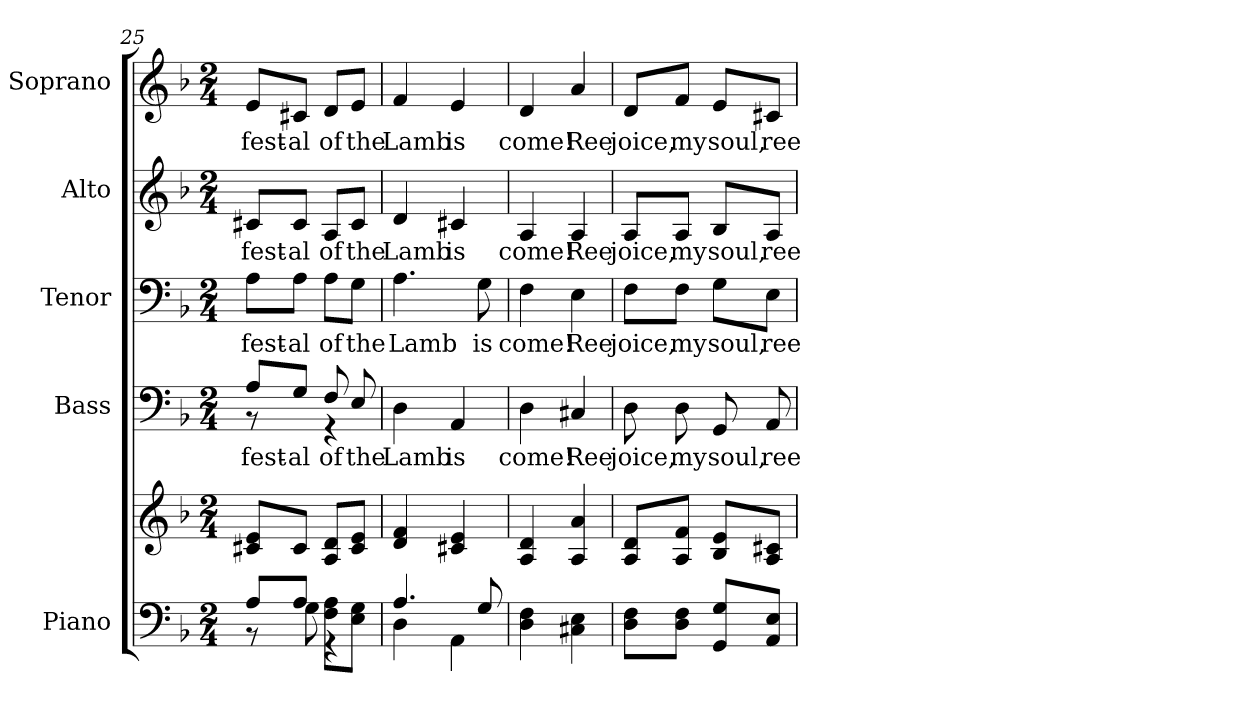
**kern	**kern	**kern	**text	**kern	**text	**kern	**text	**kern	**text
*part5	*part5	*part4	*part4	*part3	*part3	*part2	*part2	*part1	*part1
*staff6	*staff5	*staff4	*staff4	*staff3	*staff3	*staff2	*staff2	*staff1	*staff1
*I"Piano	*	*I"Bass	*	*I"Tenor	*	*I"Alto	*	*I"Soprano	*
*I'Pno.	*	*I'B.	*	*I'T.	*	*I'A.	*	*I'S.	*
*clefF4	*clefG2	*clefF4	*	*clefF4	*	*clefG2	*	*clefG2	*
*k[b-]	*k[b-]	*k[b-]	*	*k[b-]	*	*k[b-]	*	*k[b-]	*
*F:	*F:	*F:	*	*F:	*	*F:	*	*F:	*
*M2/4	*M2/4	*M2/4	*	*M2/4	*	*M2/4	*	*M2/4	*
=25	=25	=25	=25	=25	=25	=25	=25	=25	=25
*^	*	*	*	*	*	*	*	*	*
!	!	!	!	!LO:LY:b:color=#000000	!	!	!	!	!	!
*	*	*	*^	*	*	*	*	*	*	*
!	!	!	!	!	!	!	!LO:LY:b:color=#000000	!	!	!	!
!	!	!	!	!	!	!	!	!	!LO:LY:b:color=#000000	!	!
!	!	!	!	!	!	!	!	!	!	!	!LO:LY:b:color=#000000
8Ai/L	8r	8c#Xi/ 8ei/L	8Ai/L	8r	fest-	8Ai\L	fest-	8c#Xi/L	fest-	8ei/L	fest-
!	!	!	!	!	!LO:LY:b:color=#000000	!	!	!	!	!	!
!	!	!	!	!	!	!	!LO:LY:b:color=#000000	!	!	!	!
!	!	!	!	!	!	!	!	!	!LO:LY:b:color=#000000	!	!
!	!	!	!	!	!	!	!	!	!	!	!LO:LY:b:color=#000000
8Ai/J	8Gi\	8c#i/J	8Gi/J	8ryy	-al	8Ai\J	-al	8c#i/J	-al	8c#Xi/J	-al
!	!	!	!	!	!LO:LY:b:color=#000000	!	!	!	!	!	!
!	!	!	!	!	!	!	!LO:LY:b:color=#000000	!	!	!	!
!	!	!	!	!	!	!	!	!	!LO:LY:b:color=#000000	!	!
!	!	!	!	!	!	!	!	!	!	!	!LO:LY:b:color=#000000
8Fi\ 8Ai\L	4r	8Ai/ 8di/L	8Fi/	4r	of	8Ai\L	of	8Ai/L	of	8di/L	of
!	!	!	!	!	!LO:LY:b:color=#000000	!	!	!	!	!	!
!	!	!	!	!	!	!	!LO:LY:b:color=#000000	!	!	!	!
!	!	!	!	!	!	!	!	!	!LO:LY:b:color=#000000	!	!
!	!	!	!	!	!	!	!	!	!	!	!LO:LY:b:color=#000000
8Ei\ 8Gi\J	.	8c#i/ 8ei/J	8Ei/	.	the	8Gi\J	the	8c#i/J	the	8ei/J	the
*	*	*	*v	*v	*	*	*	*	*	*	*
!!LO:PB:g=z
=26	=26	=26	=26	=26	=26	=26	=26	=26	=26	=26
!	!	!	!	!LO:LY:b:color=#000000	!	!	!	!	!	!
!	!	!	!	!	!	!LO:LY:b:color=#000000	!	!	!	!
!	!	!	!	!	!	!	!	!LO:LY:b:color=#000000	!	!
!	!	!	!	!	!	!	!	!	!	!LO:LY:b:color=#000000
4.Ai/	4Di\	4di/ 4fi	4Di\	Lamb	4.Ai\	Lamb	4di/	Lamb	4fi/	Lamb
!	!	!	!	!LO:LY:b:color=#000000	!	!	!	!	!	!
!	!	!	!	!	!	!	!	!LO:LY:b:color=#000000	!	!
!	!	!	!	!	!	!	!	!	!	!LO:LY:b:color=#000000
.	4AAi\	4c#Xi/ 4ei	4AAi/	is	.	.	4c#Xi/	is	4ei/	is
!	!	!	!	!	!	!LO:LY:b:color=#000000	!	!	!	!
8Gi/	.	.	.	.	8Gi\	is	.	.	.	.
*v	*v	*	*	*	*	*	*	*	*	*
=27	=27	=27	=27	=27	=27	=27	=27	=27	=27
!	!	!	!LO:LY:b:color=#000000	!	!	!	!	!	!
!	!	!	!	!	!LO:LY:b:color=#000000	!	!	!	!
!	!	!	!	!	!	!	!LO:LY:b:color=#000000	!	!
!	!	!	!	!	!	!	!	!	!LO:LY:b:color=#000000
4Di\ 4Fi	4Ai/ 4di	4Di\	come!	4Fi\	come!	4Ai/	come!	4di/	come!
!	!	!	!LO:LY:b:color=#000000	!	!	!	!	!	!
!	!	!	!	!	!LO:LY:b:color=#000000	!	!	!	!
!	!	!	!	!	!	!	!LO:LY:b:color=#000000	!	!
!	!	!	!	!	!	!	!	!	!LO:LY:b:color=#000000
4C#Xi\ 4Ei	4Ai/ 4ai	4C#Xi/	Ree	4Ei\	Ree	4Ai/	Ree	4ai/	Ree
=28	=28	=28	=28	=28	=28	=28	=28	=28	=28
!	!	!	!LO:LY:b:color=#000000	!	!	!	!	!	!
!	!	!	!	!	!LO:LY:b:color=#000000	!	!	!	!
!	!	!	!	!	!	!	!LO:LY:b:color=#000000	!	!
!	!	!	!	!	!	!	!	!	!LO:LY:b:color=#000000
8Di\ 8Fi\L	8Ai/ 8di/L	8Di\	joice,	8Fi\L	joice,	8Ai/L	joice,	8di/L	joice,
!	!	!	!LO:LY:b:color=#000000	!	!	!	!	!	!
!	!	!	!	!	!LO:LY:b:color=#000000	!	!	!	!
!	!	!	!	!	!	!	!LO:LY:b:color=#000000	!	!
!	!	!	!	!	!	!	!	!	!LO:LY:b:color=#000000
8Di\ 8Fi\J	8Ai/ 8fi/J	8Di\	my	8Fi\J	my	8Ai/J	my	8fi/J	my
!	!	!	!LO:LY:b:color=#000000	!	!	!	!	!	!
!	!	!	!	!	!LO:LY:b:color=#000000	!	!	!	!
!	!	!	!	!	!	!	!LO:LY:b:color=#000000	!	!
!	!	!	!	!	!	!	!	!	!LO:LY:b:color=#000000
8GGi/ 8Gi/L	8B-i/ 8ei/L	8GGi/	soul,	8Gi\L	soul,	8B-i/L	soul,	8ei/L	soul,
!	!	!	!LO:LY:b:color=#000000	!	!	!	!	!	!
!	!	!	!	!	!LO:LY:b:color=#000000	!	!	!	!
!	!	!	!	!	!	!	!LO:LY:b:color=#000000	!	!
!	!	!	!	!	!	!	!	!	!LO:LY:b:color=#000000
8AAi/ 8Ei/J	8Ai/ 8c#Xi/J	8AAi/	ree	8Ei\J	ree	8Ai/J	ree	8c#Xi/J	ree
=	=	=	=	=	=	=	=	=	=
*-	*-	*-	*-	*-	*-	*-	*-	*-	*-
